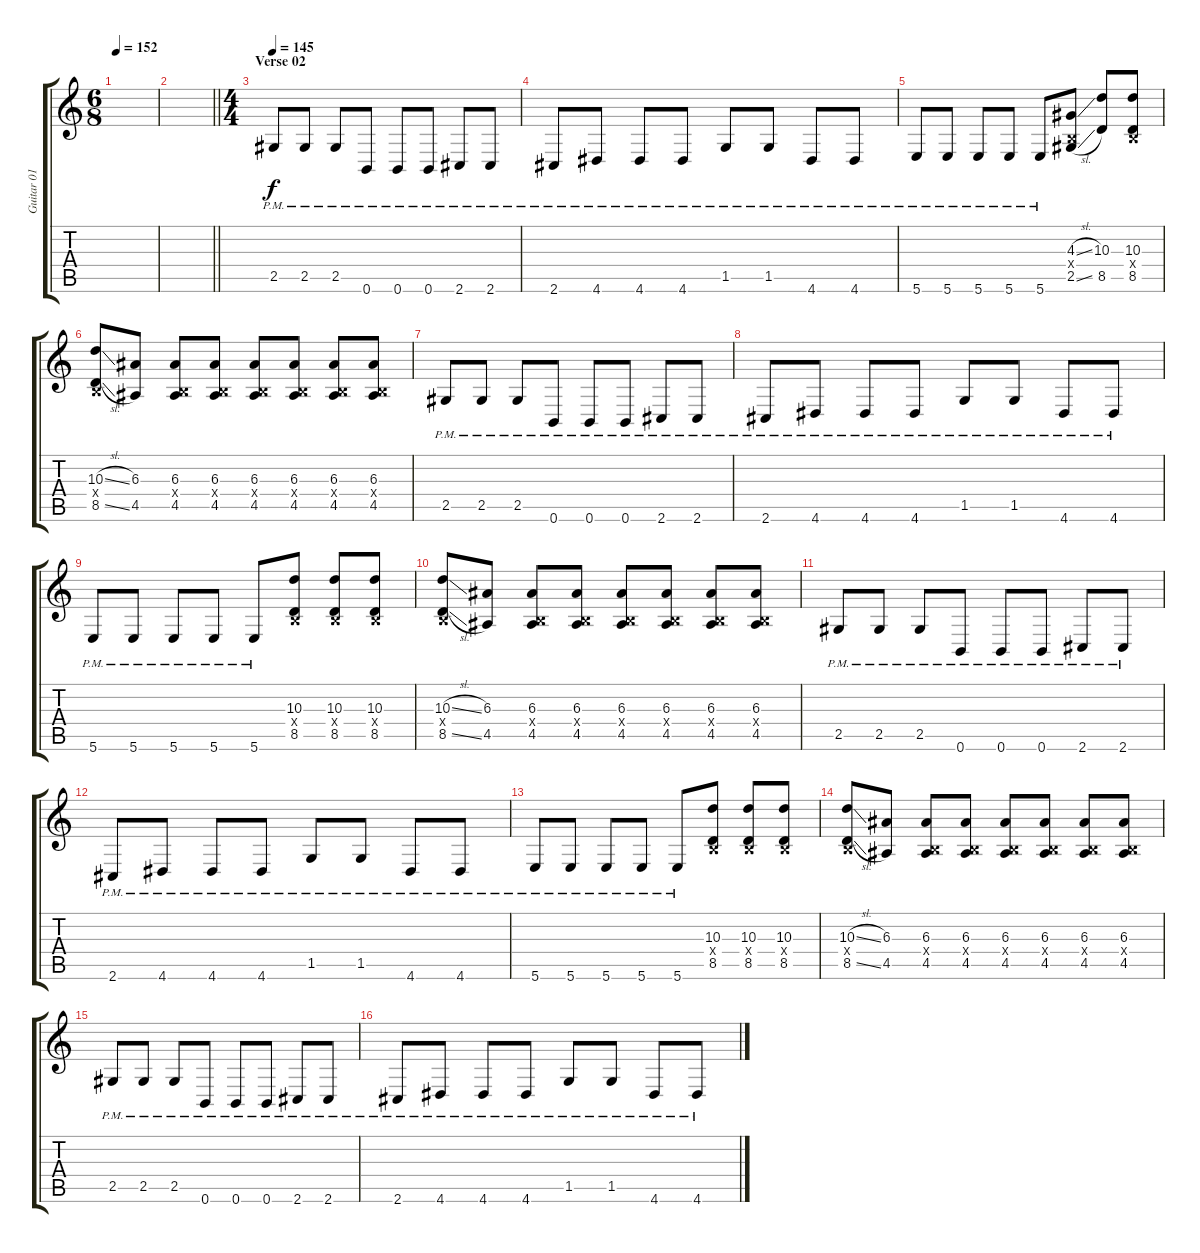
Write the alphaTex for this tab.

\track ("Guitar 01" "Guitar 01") {instrument overdrivenguitar}
\staff {score tabs}
\tuning (Db4 Ab3 E3 B2 Gb2 B1) {hide}
\ts (6 8)
\tempo 152
\clef g2
\ks c
|
\barLineRight lightlight
|
\ts (4 4)
\section ("" "Verse 02")
\tempo 145
2.5{pm}.8 2.5{pm}.8 2.5{pm}.8 0.6{pm}.8 0.6{pm}.8 0.6{pm}.8 2.6{pm}.8 2.6{pm}.8 |
2.6{pm}.8 4.6{pm}.8 4.6{pm}.8 4.6{pm}.8 1.5{pm}.8 1.5{pm}.8 4.6{pm}.8 4.6{pm}.8 |
5.6{pm}.8 5.6{pm}.8 5.6{pm}.8 5.6{pm}.8 5.6{pm}.8 (4.3{sl} 0.4{x} 2.5{sl}).8 (10.3 8.5).8 (10.3 0.4{x} 8.5).8 |
(10.3{sl} 0.4{x} 8.5{sl}).8 (6.3 4.5).8 (6.3 0.4{x} 4.5).8 (6.3 0.4{x} 4.5).8 (6.3 0.4{x} 4.5).8 (6.3 0.4{x} 4.5).8 (6.3 0.4{x} 4.5).8 (6.3 0.4{x} 4.5).8 |
2.5{pm}.8 2.5{pm}.8 2.5{pm}.8 0.6{pm}.8 0.6{pm}.8 0.6{pm}.8 2.6{pm}.8 2.6{pm}.8 |
2.6{pm}.8 4.6{pm}.8 4.6{pm}.8 4.6{pm}.8 1.5{pm}.8 1.5{pm}.8 4.6{pm}.8 4.6{pm}.8 |
5.6{pm}.8 5.6{pm}.8 5.6{pm}.8 5.6{pm}.8 5.6{pm}.8 (10.3 0.4{x} 8.5).8 (10.3 0.4{x} 8.5).8 (10.3 0.4{x} 8.5).8 |
(10.3{sl} 0.4{x} 8.5{sl}).8 (6.3 4.5).8 (6.3 0.4{x} 4.5).8 (6.3 0.4{x} 4.5).8 (6.3 0.4{x} 4.5).8 (6.3 0.4{x} 4.5).8 (6.3 0.4{x} 4.5).8 (6.3 0.4{x} 4.5).8 |
2.5{pm}.8 2.5{pm}.8 2.5{pm}.8 0.6{pm}.8 0.6{pm}.8 0.6{pm}.8 2.6{pm}.8 2.6{pm}.8 |
2.6{pm}.8 4.6{pm}.8 4.6{pm}.8 4.6{pm}.8 1.5{pm}.8 1.5{pm}.8 4.6{pm}.8 4.6{pm}.8 |
5.6{pm}.8 5.6{pm}.8 5.6{pm}.8 5.6{pm}.8 5.6{pm}.8 (10.3 0.4{x} 8.5).8 (10.3 0.4{x} 8.5).8 (10.3 0.4{x} 8.5).8 |
(10.3{sl} 0.4{x} 8.5{sl}).8 (6.3 4.5).8 (6.3 0.4{x} 4.5).8 (6.3 0.4{x} 4.5).8 (6.3 0.4{x} 4.5).8 (6.3 0.4{x} 4.5).8 (6.3 0.4{x} 4.5).8 (6.3 0.4{x} 4.5).8 |
2.5{pm}.8 2.5{pm}.8 2.5{pm}.8 0.6{pm}.8 0.6{pm}.8 0.6{pm}.8 2.6{pm}.8 2.6{pm}.8 |
2.6{pm}.8 4.6{pm}.8 4.6{pm}.8 4.6{pm}.8 1.5{pm}.8 1.5{pm}.8 4.6{pm}.8 4.6{pm}.8
